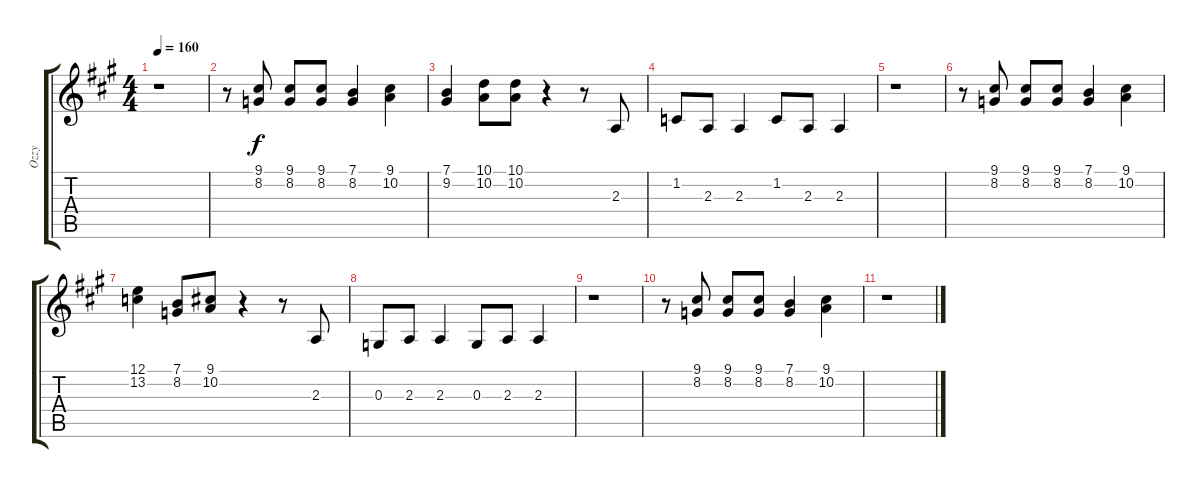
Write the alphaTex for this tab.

\track ("Ozzy" "Ozzy") {instrument sopranosax}
\staff {score tabs}
\tuning (E4 B3 G3 D3 A2 E2) {hide}
\ts (4 4)
\tempo 160
\clef g2
\ks a
r.1{dy f} |
r.8 (9.1 8.2).8 (9.1 8.2).8 (9.1 8.2).8 (7.1 8.2).4 (9.1 10.2).4 |
(7.1 9.2).4 (10.1 10.2).8 (10.1 10.2).8 r.4 r.8 2.3.8 |
1.2.8 2.3.8 2.3.4 1.2.8 2.3.8 2.3.4 |
r.1 |
r.8 (9.1 8.2).8 (9.1 8.2).8 (9.1 8.2).8 (7.1 8.2).4 (9.1 10.2).4 |
(12.1 13.2).4 (7.1 8.2).8 (9.1 10.2).8 r.4 r.8 2.3.8 |
0.3.8 2.3.8 2.3.4 0.3.8 2.3.8 2.3.4 |
r.1 |
r.8 (9.1 8.2).8 (9.1 8.2).8 (9.1 8.2).8 (7.1 8.2).4 (9.1 10.2).4 |
r.1
